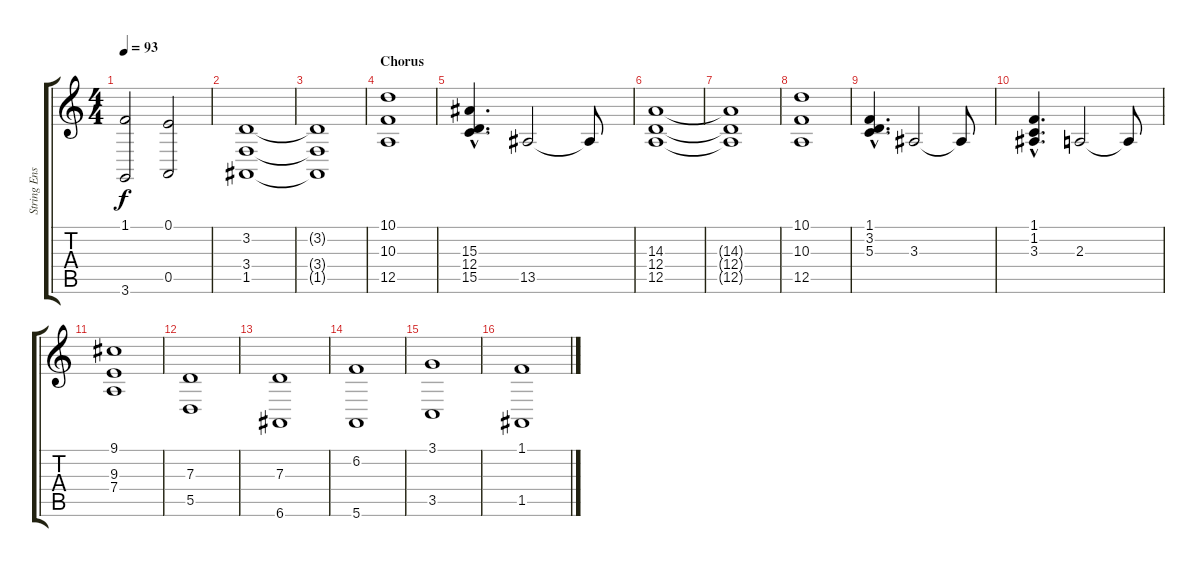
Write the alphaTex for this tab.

\track ("String Ensemble" "String Ens") {instrument stringensemble1}
\staff {score tabs}
\tuning (E4 B3 G3 D3 A2 E2) {hide}
\ts (4 4)
\tempo 93
\clef g2
\ks c
(1.1 3.6).2{dy f} (0.1 0.5).2 |
(3.2 3.4 1.5).1 |
(3.2{t} 3.4{t} 1.5{t}).1 |
\section ("" "Chorus")
(10.1 10.3 12.5).1 |
(15.3 12.4 15.5{hac}).4{d} 13.5.2 13.5{t}.8 |
(14.3 12.4 12.5).1 |
(14.3{t} 12.4{t} 12.5{t}).1 |
(10.1 10.3 12.5).1 |
(1.1 3.2 5.3{hac}).4{d} 3.3.2 3.3{t}.8 |
(1.1 1.2 3.3{hac}).4{d} 2.3.2 2.3{t}.8 |
(9.1 9.3 7.4).1 |
(7.3 5.5).1 |
(7.3 6.6).1 |
(6.2 5.6).1 |
(3.1 3.5).1 |
(1.1 1.5).1
